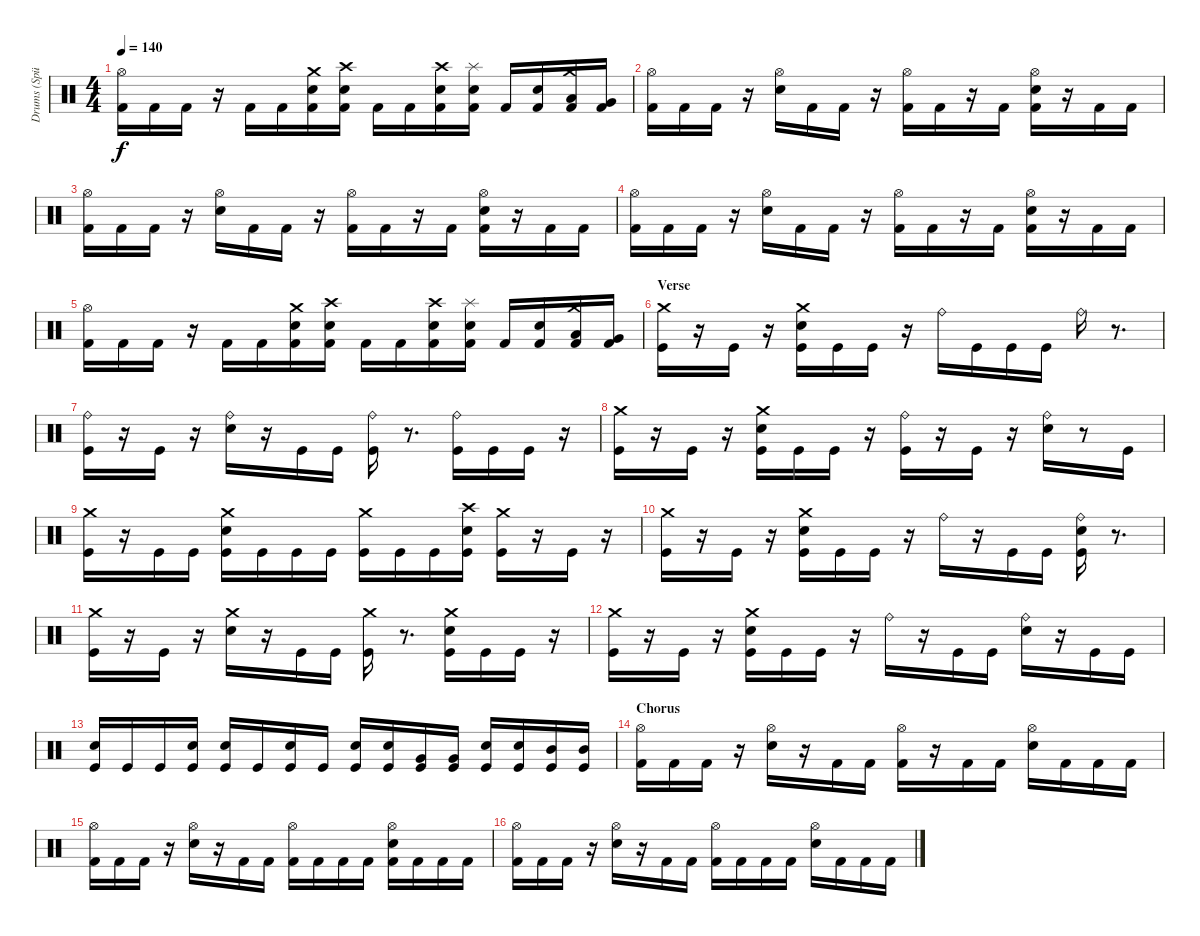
\track ("Drums (Spüg)" "Drums (Spü") {instrument percussion}
\staff {score}
\articulation defaults
\ts (4 4)
\tempo 140
\clef neutral
\ks c
("Hi-Hat (open)" "Kick (hit) 2").16{dy f} "Kick (hit) 2".16 "Kick (hit) 2".16 r.16 "Kick (hit) 2".16 "Kick (hit) 2".16 ("Crash medium (hit)" "Electric Snare (hit)" "Kick (hit) 2").16 ("Crash high (hit)" "Electric Snare (hit)" "Kick (hit) 2").16 "Kick (hit) 2".16 "Kick (hit) 2".16 ("Crash high (hit)" "Electric Snare (hit)" "Kick (hit) 2").16 ("Splash (hit)" "Electric Snare (hit)" "Kick (hit) 2").16 "Kick (hit) 2".16 ("Electric Snare (hit)" "Kick (hit) 2").16 ("Crash medium (hit)" "Low Tom (hit)" "Kick (hit) 2").16 ("Very Low Tom (hit)" "Kick (hit) 2").16 |
("Hi-Hat (open)" "Kick (hit) 2").16 "Kick (hit) 2".16 "Kick (hit) 2".16 r.16 ("Hi-Hat (open)" "Electric Snare (hit)").16 "Kick (hit) 2".16 "Kick (hit) 2".16 r.16 ("Hi-Hat (open)" "Kick (hit) 2").16 "Kick (hit) 2".16 r.16 "Kick (hit) 2".16 ("Hi-Hat (open)" "Electric Snare (hit)" "Kick (hit) 2").16 r.16 "Kick (hit) 2".16 "Kick (hit) 2".16 |
("Hi-Hat (open)" "Kick (hit) 2").16 "Kick (hit) 2".16 "Kick (hit) 2".16 r.16 ("Hi-Hat (open)" "Electric Snare (hit)").16 "Kick (hit) 2".16 "Kick (hit) 2".16 r.16 ("Hi-Hat (open)" "Kick (hit) 2").16 "Kick (hit) 2".16 r.16 "Kick (hit) 2".16 ("Hi-Hat (open)" "Electric Snare (hit)" "Kick (hit) 2").16 r.16 "Kick (hit) 2".16 "Kick (hit) 2".16 |
("Hi-Hat (open)" "Kick (hit) 2").16 "Kick (hit) 2".16 "Kick (hit) 2".16 r.16 ("Hi-Hat (open)" "Electric Snare (hit)").16 "Kick (hit) 2".16 "Kick (hit) 2".16 r.16 ("Hi-Hat (open)" "Kick (hit) 2").16 "Kick (hit) 2".16 r.16 "Kick (hit) 2".16 ("Hi-Hat (open)" "Electric Snare (hit)" "Kick (hit) 2").16 r.16 "Kick (hit) 2".16 "Kick (hit) 2".16 |
("Hi-Hat (open)" "Kick (hit) 2").16 "Kick (hit) 2".16 "Kick (hit) 2".16 r.16 "Kick (hit) 2".16 "Kick (hit) 2".16 ("Crash medium (hit)" "Electric Snare (hit)" "Kick (hit) 2").16 ("Crash high (hit)" "Electric Snare (hit)" "Kick (hit) 2").16 "Kick (hit) 2".16 "Kick (hit) 2".16 ("Crash high (hit)" "Electric Snare (hit)" "Kick (hit) 2").16 ("Splash (hit)" "Electric Snare (hit)" "Kick (hit) 2").16 "Kick (hit) 2".16 ("Electric Snare (hit)" "Kick (hit) 2").16 ("Crash medium (hit)" "Low Tom (hit)" "Kick (hit) 2").16 ("Very Low Tom (hit)" "Kick (hit) 2").16 |
\section ("" "Verse")
("Crash medium (hit)" "Kick (hit)").16 r.16 "Kick (hit)".16 r.16 ("Crash medium (hit)" "Electric Snare (hit)" "Kick (hit)").16 "Kick (hit)".16 "Kick (hit)".16 r.16 "Ride (bell)".16 "Kick (hit)".16 "Kick (hit)".16 "Kick (hit)".16 "Ride (bell)".16 r.8{d} |
("Ride (bell)" "Kick (hit)").16 r.16 "Kick (hit)".16 r.16 ("Ride (bell)" "Electric Snare (hit)").16 r.16 "Kick (hit)".16 "Kick (hit)".16 ("Ride (bell)" "Kick (hit)").16 r.8{d} ("Ride (bell)" "Kick (hit)").16 "Kick (hit)".16 "Kick (hit)".16 r.16 |
("Crash medium (hit)" "Kick (hit)").16 r.16 "Kick (hit)".16 r.16 ("Crash medium (hit)" "Electric Snare (hit)" "Kick (hit)").16 "Kick (hit)".16 "Kick (hit)".16 r.16 ("Kick (hit)" "Ride (bell)").16 r.16 "Kick (hit)".16 r.16 ("Ride (bell)" "Electric Snare (hit)").16 r.8 "Kick (hit)".16 |
("Crash medium (hit)" "Kick (hit)").16 r.16 "Kick (hit)".16 "Kick (hit)".16 ("Crash medium (hit)" "Electric Snare (hit)" "Kick (hit)").16 "Kick (hit)".16 "Kick (hit)".16 "Kick (hit)".16 ("Crash medium (hit)" "Kick (hit)").16 "Kick (hit)".16 "Kick (hit)".16 ("Crash high (hit)" "Electric Snare (hit)" "Kick (hit)").16 ("Crash medium (hit)" "Kick (hit)").16 r.16 "Kick (hit)".16 r.16 |
("Crash medium (hit)" "Kick (hit)").16 r.16 "Kick (hit)".16 r.16 ("Crash medium (hit)" "Electric Snare (hit)" "Kick (hit)").16 "Kick (hit)".16 "Kick (hit)".16 r.16 "Ride (bell)".16 r.16 "Kick (hit)".16 "Kick (hit)".16 ("Ride (bell)" "Electric Snare (hit)" "Kick (hit)").16 r.8{d} |
("Crash medium (hit)" "Kick (hit)").16 r.16 "Kick (hit)".16 r.16 ("Crash medium (hit)" "Electric Snare (hit)").16 r.16 "Kick (hit)".16 "Kick (hit)".16 ("Crash medium (hit)" "Kick (hit)").16 r.8{d} ("Crash medium (hit)" "Electric Snare (hit)" "Kick (hit)").16 "Kick (hit)".16 "Kick (hit)".16 r.16 |
("Crash medium (hit)" "Kick (hit)").16 r.16 "Kick (hit)".16 r.16 ("Crash medium (hit)" "Electric Snare (hit)" "Kick (hit)").16 "Kick (hit)".16 "Kick (hit)".16 r.16 "Ride (bell)".16 r.16 "Kick (hit)".16 "Kick (hit)".16 ("Ride (bell)" "Electric Snare (hit)").16 r.16 "Kick (hit)".16 "Kick (hit)".16 |
("Electric Snare (hit)" "Kick (hit)").16 "Kick (hit)".16 "Kick (hit)".16 ("Electric Snare (hit)" "Kick (hit)").16 ("Electric Snare (hit)" "Kick (hit)").16 "Kick (hit)".16 ("Electric Snare (hit)" "Kick (hit)").16 "Kick (hit)".16 ("Electric Snare (hit)" "Kick (hit)").16 ("Electric Snare (hit)" "Kick (hit)").16 ("Very Low Tom (hit)" "Kick (hit)").16 ("Very Low Tom (hit)" "Kick (hit)").16 ("Electric Snare (hit)" "Kick (hit)").16 ("Electric Snare (hit)" "Kick (hit)").16 ("Mid Tom (hit)" "Kick (hit)").16 ("Mid Tom (hit)" "Kick (hit)").16 |
\section ("" "Chorus")
("Hi-Hat (open)" "Kick (hit) 2").16 "Kick (hit) 2".16 "Kick (hit) 2".16 r.16 ("Hi-Hat (open)" "Electric Snare (hit)").16 r.16 "Kick (hit) 2".16 "Kick (hit) 2".16 ("Hi-Hat (open)" "Kick (hit) 2").16 r.16 "Kick (hit) 2".16 "Kick (hit) 2".16 ("Hi-Hat (open)" "Electric Snare (hit)").16 "Kick (hit) 2".16 "Kick (hit) 2".16 "Kick (hit) 2".16 |
("Hi-Hat (open)" "Kick (hit) 2").16 "Kick (hit) 2".16 "Kick (hit) 2".16 r.16 ("Hi-Hat (open)" "Electric Snare (hit)").16 r.16 "Kick (hit) 2".16 "Kick (hit) 2".16 ("Hi-Hat (open)" "Kick (hit) 2").16 "Kick (hit) 2".16 "Kick (hit) 2".16 "Kick (hit) 2".16 ("Hi-Hat (open)" "Electric Snare (hit)" "Kick (hit) 2").16 "Kick (hit) 2".16 "Kick (hit) 2".16 "Kick (hit) 2".16 |
("Hi-Hat (open)" "Kick (hit) 2").16 "Kick (hit) 2".16 "Kick (hit) 2".16 r.16 ("Hi-Hat (open)" "Electric Snare (hit)").16 r.16 "Kick (hit) 2".16 "Kick (hit) 2".16 ("Hi-Hat (open)" "Kick (hit) 2").16 "Kick (hit) 2".16 "Kick (hit) 2".16 "Kick (hit) 2".16 ("Hi-Hat (open)" "Electric Snare (hit)").16 "Kick (hit) 2".16 "Kick (hit) 2".16 "Kick (hit) 2".16
